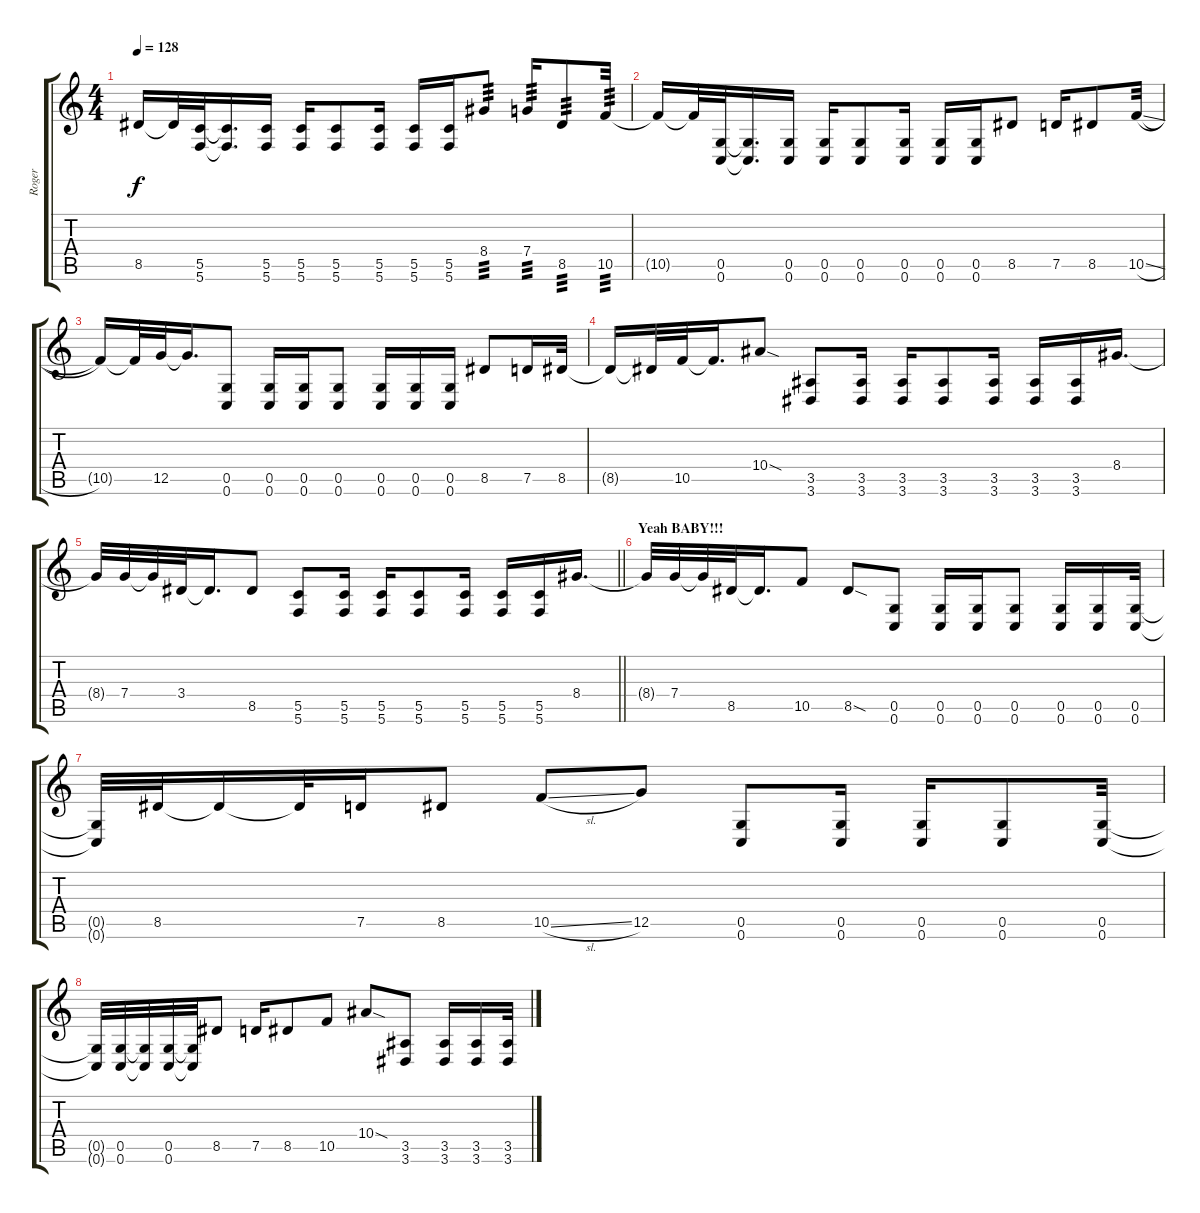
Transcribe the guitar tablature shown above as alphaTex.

\track ("Roger" "Roger") {instrument overdrivenguitar}
\staff {score tabs}
\tuning (D4 A3 F3 C3 G2 C2) {hide}
\ts (4 4)
\tempo 128
\clef g2
\ks c
8.5{t}.16{dy f} 8.5{t}.32 (5.5 5.6).32 (5.5{t} 5.6{t}).16{d} (5.5 5.6).16 (5.5 5.6).16 (5.5 5.6).8 (5.5 5.6).16 (5.5 5.6).16 (5.5 5.6).16 8.4.8{tp 3} 7.4.16{tp 3} 8.5.8{tp 3} 10.5.32{tp 3} |
10.5{t}.16 10.5{t}.32 (0.5 0.6).32 (0.5{t} 0.6{t}).16{d} (0.5 0.6).16 (0.5 0.6).16 (0.5 0.6).8 (0.5 0.6).16 (0.5 0.6).16 (0.5 0.6).16 8.5.8 7.5.16 8.5.8 10.5{sl}.32 |
10.5{t}.16 10.5{t}.32 12.5.32 12.5{t}.16{d} (0.5 0.6).8 (0.5 0.6).16 (0.5 0.6).16 (0.5 0.6).8 (0.5 0.6).16 (0.5 0.6).16 (0.5 0.6).16 8.5.8 7.5.16 8.5.32 |
8.5{t}.16 8.5{t}.32 10.5.32 10.5{t}.16{d} 10.4{sod}.8 (3.5 3.6).8 (3.5 3.6).16 (3.5 3.6).16 (3.5 3.6).8 (3.5 3.6).16 (3.5 3.6).16 (3.5 3.6).16 8.4.16{d} |
\barLineRight lightlight
8.4{t}.32 7.4.32 7.4{t}.32 3.4.32 3.4{t}.16{d} 8.5.8 (5.5 5.6).8 (5.5 5.6).16 (5.5 5.6).16 (5.5 5.6).8 (5.5 5.6).16 (5.5 5.6).16 (5.5 5.6).16 8.4.16{d} |
\section ("" "Yeah BABY!!!")
8.4{t}.32 7.4.32 7.4{t}.32 8.5.32 8.5{t}.16{d} 10.5.8 8.5{sod}.8 (0.5 0.6).8 (0.5 0.6).16 (0.5 0.6).16 (0.5 0.6).8 (0.5 0.6).16 (0.5 0.6).16 (0.5 0.6).32 |
(0.5{t} 0.6{t}).32 8.5.32 8.5{t}.16 8.5{t}.32 7.5.16 8.5.8 10.5{sl}.8 12.5.8 (0.5 0.6).8 (0.5 0.6).16 (0.5 0.6).16 (0.5 0.6).8 (0.5 0.6).32 |
(0.5{t} 0.6{t}).32 (0.5 0.6).32 (0.5{t} 0.6{t}).32 (0.5 0.6).32 (0.5{t} 0.6{t}).32 8.5.8 7.5.16 8.5.8 10.5.8 10.4{sod}.8 (3.5 3.6).8 (3.5 3.6).16 (3.5 3.6).16 (3.5 3.6).32
